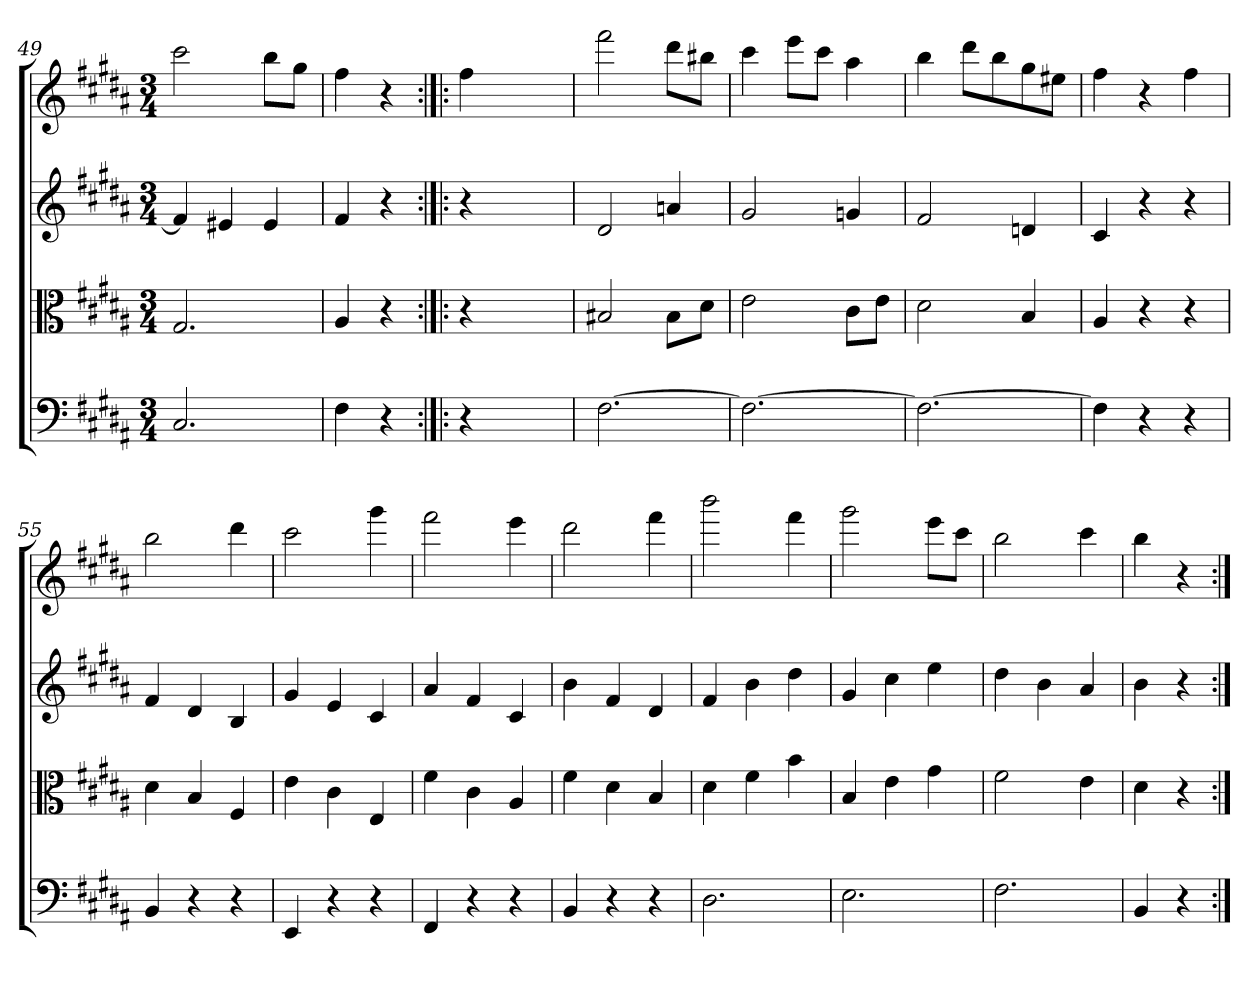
**kern	**kern	**kern	**kern
*part4	*part3	*part2	*part1
*staff4	*staff3	*staff2	*staff1
*clefF4	*clefC3	*clefG2	*clefG2
*k[f#c#g#d#a#]	*k[f#c#g#d#a#]	*k[f#c#g#d#a#]	*k[f#c#g#d#a#]
*B:	*B:	*B:	*B:
*M3/4	*M3/4	*M3/4	*M3/4
=49	=49	=49	=49
2.C#/	2.G#/	4f#/]	2ccc#\
.	.	4e#X/	.
.	.	4e#/	8bb\L
.	.	.	8gg#\J
=50	=50	=50	=50
4F#\	4A#/	4f#/	4ff#\
4r	4r	4r	4r
=:|!|:	=:|!|:	=:|!|:	=:|!|:
4r	4r	4r	4ff#\
2ryy	2ryy	2ryy	2ryy
=51	=51	=51	=51
[2.F#\	2B#X/	2d#/	2fff#\
.	8B#\L	4an/	8ddd#\L
.	8d#\J	.	8bb#X\J
=52	=52	=52	=52
2.F#\_	2e\	2g#/	4ccc#\
.	.	.	8eee\L
.	.	.	8ccc#\J
.	8c#\L	4gn/	4aa#\
.	8e\J	.	.
=53	=53	=53	=53
2.F#\_	2d#\	2f#/	4bb\
.	.	.	8ddd#\L
.	.	.	8bb\
.	4B/	4dn/	8gg#\
.	.	.	8ee#X\J
=54	=54	=54	=54
4F#\]	4A#/	4c#/	4ff#\
4r	4r	4r	4r
4r	4r	4r	4ff#\
=55	=55	=55	=55
4BB/	4d#\	4f#/	2bb\
4r	4B/	4d#/	.
4r	4F#/	4B/	4ddd#\
=56	=56	=56	=56
4EE/	4e\	4g#/	2ccc#\
4r	4c#\	4e/	.
4r	4E/	4c#/	4ggg#\
=57	=57	=57	=57
4FF#/	4f#\	4a#/	2fff#\
4r	4c#\	4f#/	.
4r	4A#/	4c#/	4eee\
=58	=58	=58	=58
4BB/	4f#\	4b\	2ddd#\
4r	4d#\	4f#/	.
4r	4B/	4d#/	4fff#\
=59	=59	=59	=59
2.D#\	4d#\	4f#/	2bbb\
.	4f#\	4b\	.
.	4b\	4dd#\	4fff#\
=60	=60	=60	=60
2.E\	4B/	4g#/	2ggg#\
.	4e\	4cc#\	.
.	4g#\	4ee\	8eee\L
.	.	.	8ccc#\J
=61	=61	=61	=61
2.F#\	2f#\	4dd#\	2bb\
.	.	4b\	.
.	4e\	4a#/	4ccc#\
=62	=62	=62	=62
4BB/	4d#\	4b\	4bb\
4r	4r	4r	4r
=:|!	=:|!	=:|!	=:|!
*-	*-	*-	*-
